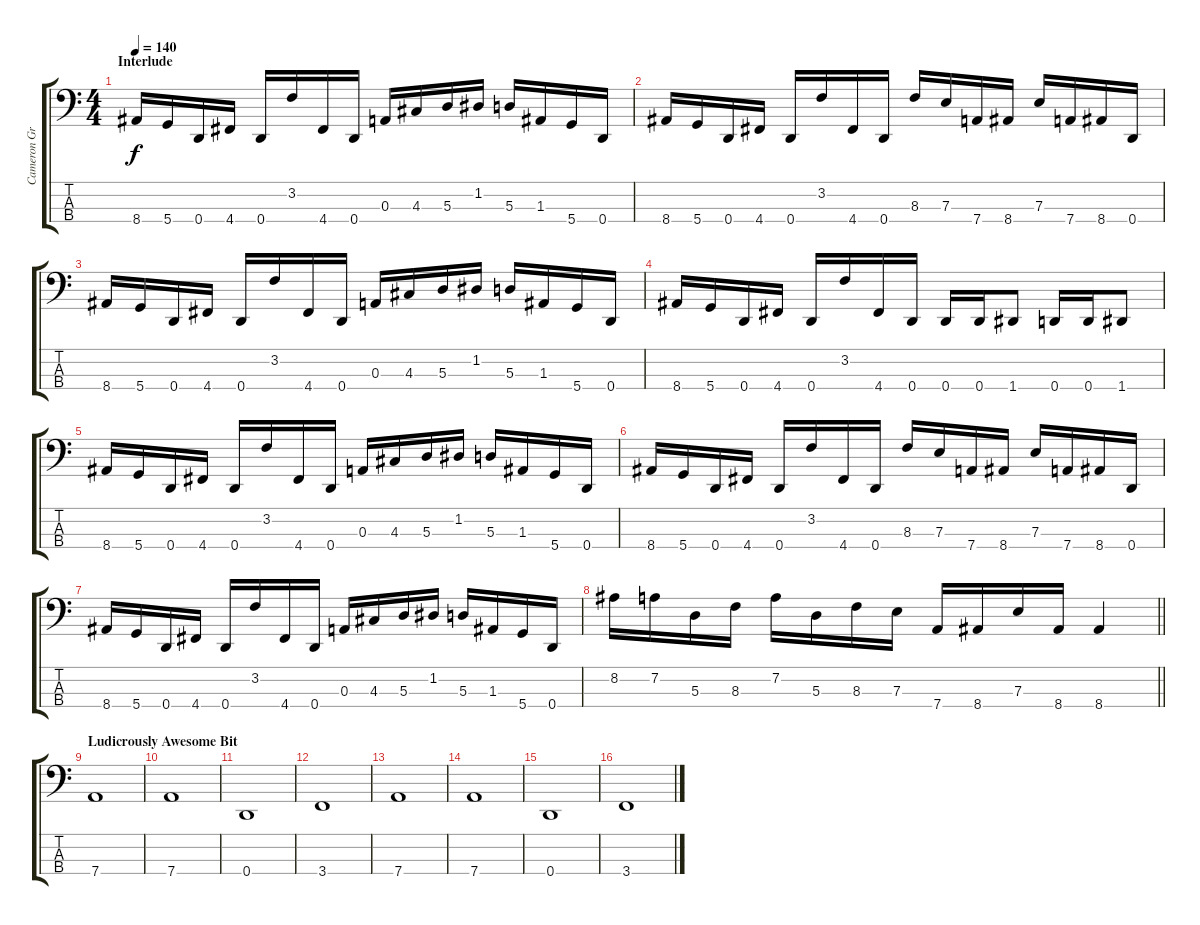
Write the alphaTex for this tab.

\track ("Cameron Grant" "Cameron Gr") {instrument electricbasspick}
\staff {score tabs}
\tuning (G2 D2 A1 D1) {hide}
\ts (4 4)
\section ("" "Interlude")
\tempo 140
\clef f4
\ks c
8.4.16{dy f} 5.4.16 0.4.16 4.4.16 0.4.16 3.2.16 4.4.16 0.4.16 0.3.16 4.3.16 5.3.16 1.2.16 5.3.16 1.3.16 5.4.16 0.4.16 |
8.4.16 5.4.16 0.4.16 4.4.16 0.4.16 3.2.16 4.4.16 0.4.16 8.3.16 7.3.16 7.4.16 8.4.16 7.3.16 7.4.16 8.4.16 0.4.16 |
8.4.16 5.4.16 0.4.16 4.4.16 0.4.16 3.2.16 4.4.16 0.4.16 0.3.16 4.3.16 5.3.16 1.2.16 5.3.16 1.3.16 5.4.16 0.4.16 |
8.4.16 5.4.16 0.4.16 4.4.16 0.4.16 3.2.16 4.4.16 0.4.16 0.4.16 0.4.16 1.4.8 0.4.16 0.4.16 1.4.8 |
8.4.16 5.4.16 0.4.16 4.4.16 0.4.16 3.2.16 4.4.16 0.4.16 0.3.16 4.3.16 5.3.16 1.2.16 5.3.16 1.3.16 5.4.16 0.4.16 |
8.4.16 5.4.16 0.4.16 4.4.16 0.4.16 3.2.16 4.4.16 0.4.16 8.3.16 7.3.16 7.4.16 8.4.16 7.3.16 7.4.16 8.4.16 0.4.16 |
8.4.16 5.4.16 0.4.16 4.4.16 0.4.16 3.2.16 4.4.16 0.4.16 0.3.16 4.3.16 5.3.16 1.2.16 5.3.16 1.3.16 5.4.16 0.4.16 |
\barLineRight lightlight
8.2.16 7.2.16 5.3.16 8.3.16 7.2.16 5.3.16 8.3.16 7.3.16 7.4.16 8.4.16 7.3.16 8.4.16 8.4.4 |
\section ("" "Ludicrously Awesome Bit")
7.4.1 |
7.4.1 |
0.4.1 |
3.4.1 |
7.4.1 |
7.4.1 |
0.4.1 |
3.4.1
